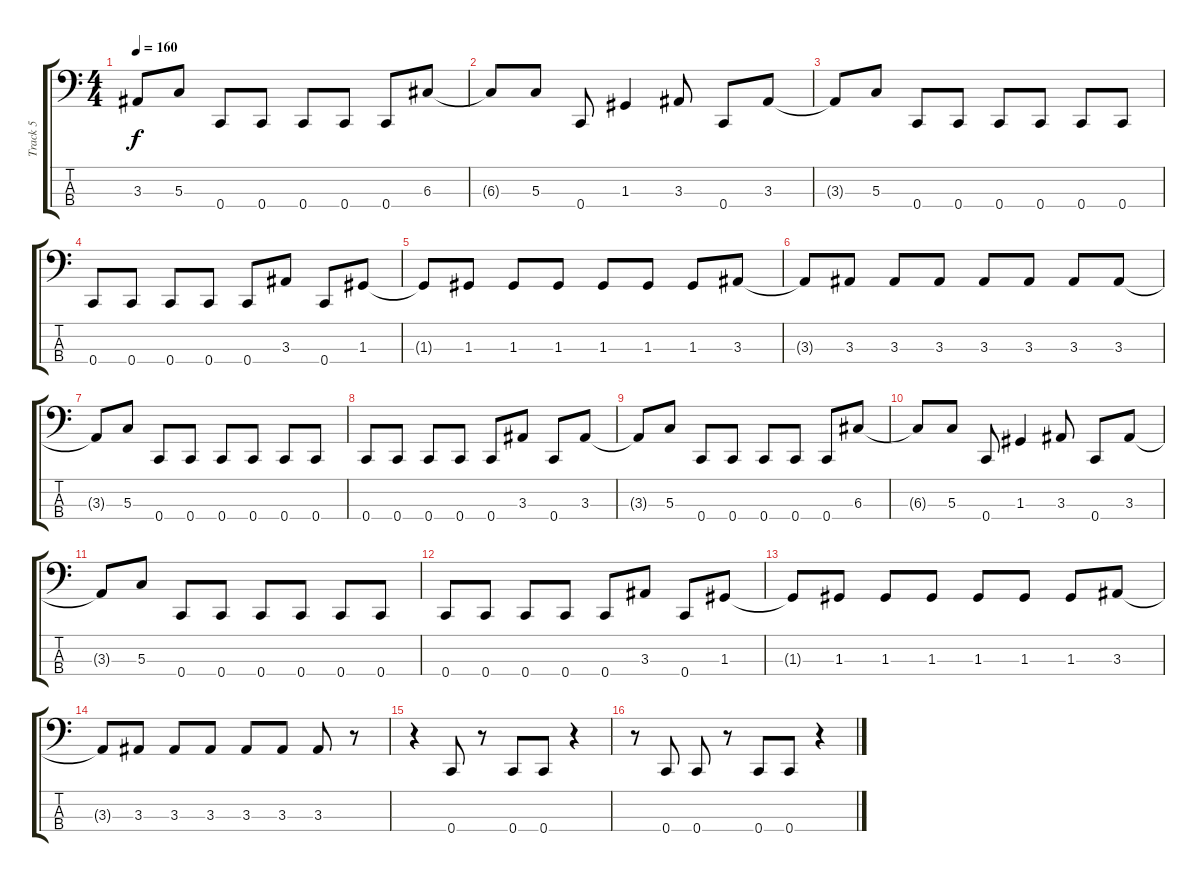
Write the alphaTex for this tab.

\track ("Track 5" "Track 5") {instrument electricbasspick}
\staff {score tabs}
\tuning (F2 C2 G1 C1) {hide}
\ts (4 4)
\tempo 160
\clef f4
\ks c
3.3{t}.8{dy f} 5.3.8 0.4.8 0.4.8 0.4.8 0.4.8 0.4.8 6.3.8 |
6.3{t}.8 5.3.8 0.4.8 1.3.4 3.3.8 0.4.8 3.3.8 |
3.3{t}.8 5.3.8 0.4.8 0.4.8 0.4.8 0.4.8 0.4.8 0.4.8 |
0.4.8 0.4.8 0.4.8 0.4.8 0.4.8 3.3.8 0.4.8 1.3.8 |
1.3{t}.8 1.3.8 1.3.8 1.3.8 1.3.8 1.3.8 1.3.8 3.3.8 |
3.3{t}.8 3.3.8 3.3.8 3.3.8 3.3.8 3.3.8 3.3.8 3.3.8 |
3.3{t}.8 5.3.8 0.4.8 0.4.8 0.4.8 0.4.8 0.4.8 0.4.8 |
0.4.8 0.4.8 0.4.8 0.4.8 0.4.8 3.3.8 0.4.8 3.3.8 |
3.3{t}.8 5.3.8 0.4.8 0.4.8 0.4.8 0.4.8 0.4.8 6.3.8 |
6.3{t}.8 5.3.8 0.4.8 1.3.4 3.3.8 0.4.8 3.3.8 |
3.3{t}.8 5.3.8 0.4.8 0.4.8 0.4.8 0.4.8 0.4.8 0.4.8 |
0.4.8 0.4.8 0.4.8 0.4.8 0.4.8 3.3.8 0.4.8 1.3.8 |
1.3{t}.8 1.3.8 1.3.8 1.3.8 1.3.8 1.3.8 1.3.8 3.3.8 |
3.3{t}.8 3.3.8 3.3.8 3.3.8 3.3.8 3.3.8 3.3.8 r.8 |
r.4 0.4.8 r.8 0.4.8 0.4.8 r.4 |
r.8 0.4.8 0.4.8 r.8 0.4.8 0.4.8 r.4
